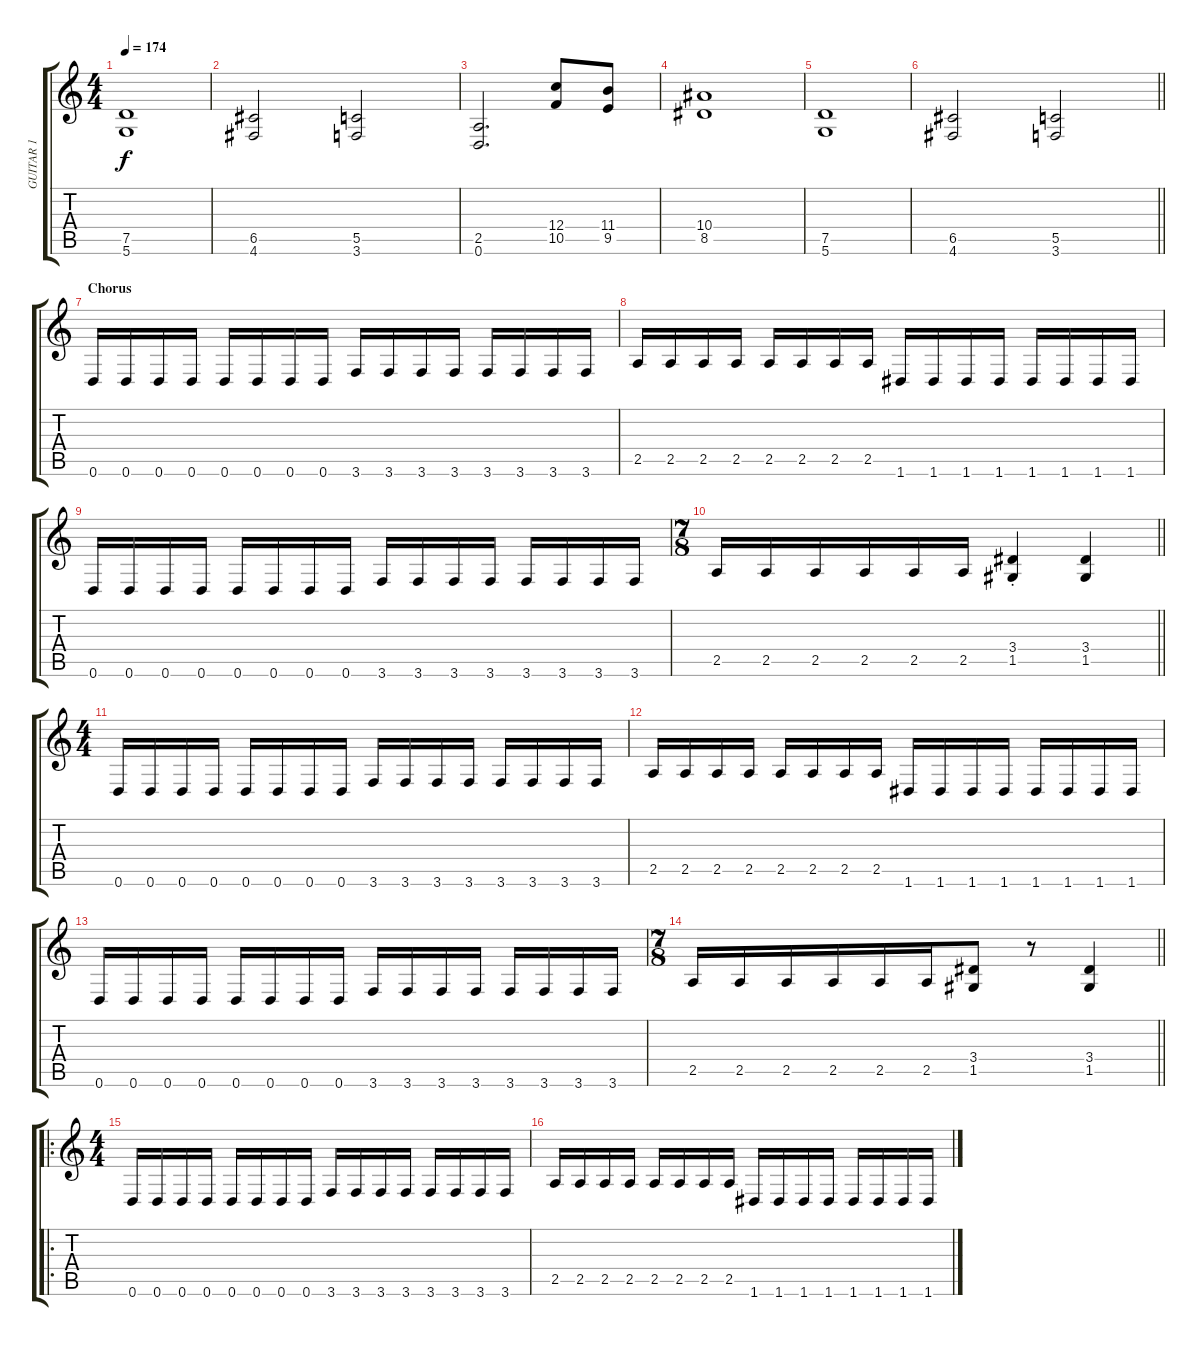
\track ("GUITAR 1" "GUITAR 1") {instrument overdrivenguitar}
\staff {score tabs}
\tuning (D4 A3 F3 C3 G2 D2) {hide}
\ts (4 4)
\tempo 174
\clef g2
\ks c
(7.5 5.6).1{dy f} |
(6.5 4.6).2 (5.5 3.6).2 |
(2.5 0.6).2{d} (12.4 10.5).8 (11.4 9.5).8 |
(10.4 8.5).1 |
(7.5 5.6).1 |
\barLineRight lightlight
(6.5 4.6).2 (5.5 3.6).2 |
\section ("" "Chorus")
0.6.16 0.6.16 0.6.16 0.6.16 0.6.16 0.6.16 0.6.16 0.6.16 3.6.16 3.6.16 3.6.16 3.6.16 3.6.16 3.6.16 3.6.16 3.6.16 |
2.5.16 2.5.16 2.5.16 2.5.16 2.5.16 2.5.16 2.5.16 2.5.16 1.6.16 1.6.16 1.6.16 1.6.16 1.6.16 1.6.16 1.6.16 1.6.16 |
0.6.16 0.6.16 0.6.16 0.6.16 0.6.16 0.6.16 0.6.16 0.6.16 3.6.16 3.6.16 3.6.16 3.6.16 3.6.16 3.6.16 3.6.16 3.6.16 |
\ts (7 8)
\barLineRight lightlight
2.5.16 2.5.16 2.5.16 2.5.16 2.5.16 2.5.16 (3.4{st} 1.5{st}).4 (3.4 1.5).4 |
\ts (4 4)
0.6.16 0.6.16 0.6.16 0.6.16 0.6.16 0.6.16 0.6.16 0.6.16 3.6.16 3.6.16 3.6.16 3.6.16 3.6.16 3.6.16 3.6.16 3.6.16 |
2.5.16 2.5.16 2.5.16 2.5.16 2.5.16 2.5.16 2.5.16 2.5.16 1.6.16 1.6.16 1.6.16 1.6.16 1.6.16 1.6.16 1.6.16 1.6.16 |
0.6.16 0.6.16 0.6.16 0.6.16 0.6.16 0.6.16 0.6.16 0.6.16 3.6.16 3.6.16 3.6.16 3.6.16 3.6.16 3.6.16 3.6.16 3.6.16 |
\ts (7 8)
\barLineRight lightlight
2.5.16 2.5.16 2.5.16 2.5.16 2.5.16 2.5.16 (3.4 1.5).8 r.8 (3.4 1.5).4 |
\ro
\ts (4 4)
0.6.16 0.6.16 0.6.16 0.6.16 0.6.16 0.6.16 0.6.16 0.6.16 3.6.16 3.6.16 3.6.16 3.6.16 3.6.16 3.6.16 3.6.16 3.6.16 |
2.5.16 2.5.16 2.5.16 2.5.16 2.5.16 2.5.16 2.5.16 2.5.16 1.6.16 1.6.16 1.6.16 1.6.16 1.6.16 1.6.16 1.6.16 1.6.16
